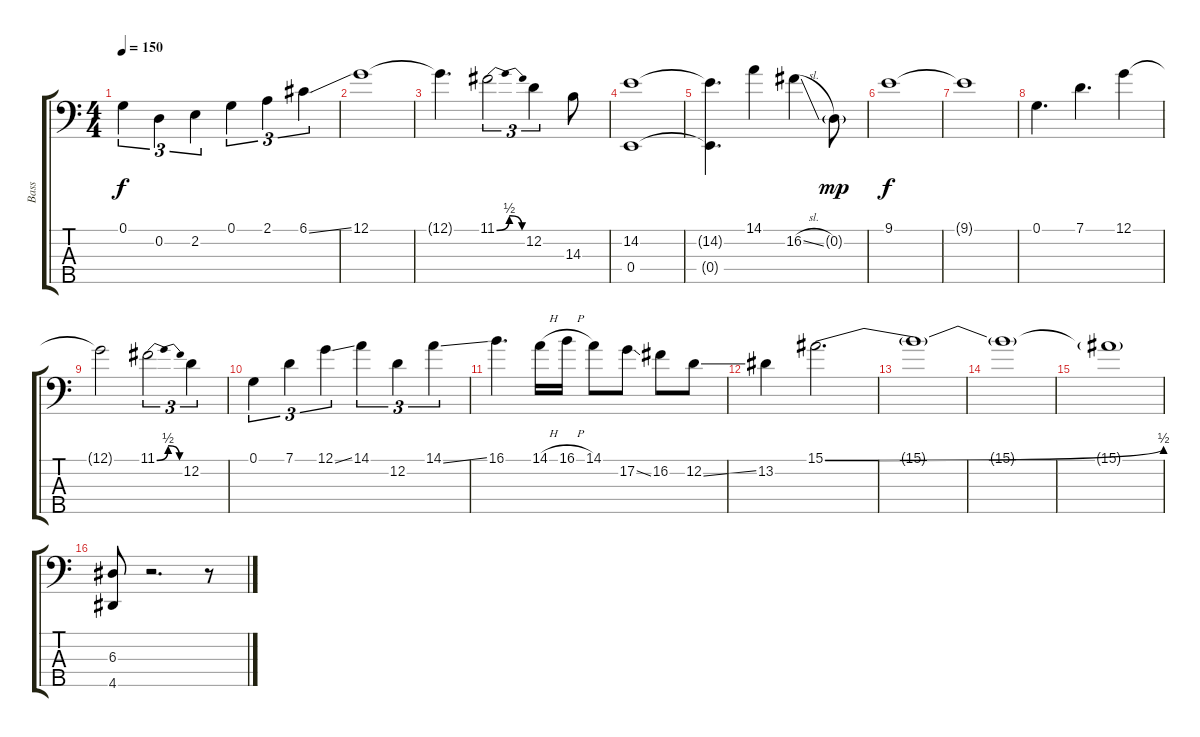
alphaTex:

\track ("Bass" "Bass") {instrument fretlessbass}
\staff {score tabs}
\tuning (G2 D2 A1 E1 B0) {hide}
\ts (4 4)
\tempo 150
\clef f4
\ks c
0.1{t}.4{tu (3 2) dy f} 0.2.4{tu (3 2)} 2.2.4{tu (3 2)} 0.1.4{tu (3 2)} 2.1.4{tu (3 2)} 6.1{ss}.4{tu (3 2)} |
12.1.1 |
12.1{t}.4{d} 11.1{be (bendrelease 0 0 30 2 30 2 60 0)}.2{tu (3 2)} 12.2.4{tu (3 2)} 14.3.8 |
(14.2 0.4).1 |
(14.2{t} 0.4{t}).4{d} 14.1.4 16.2{sl}.4 0.2{g}.8{dy mp} |
9.1.1{dy f} |
9.1{t}.1 |
0.1.4{d} 7.1.4{d} 12.1.4 |
12.1{t}.2 11.1{be (bendrelease 0 0 30 2 30 2 60 0)}.2{tu (3 2)} 12.2.4{tu (3 2)} |
0.1.4{tu (3 2)} 7.1.4{tu (3 2)} 12.1{ss}.4{tu (3 2)} 14.1.4{tu (3 2)} 12.2.4{tu (3 2)} 14.1{ss}.4{tu (3 2)} |
16.1.4{d} 14.1{h}.16 16.1{h}.16 14.1.8 17.2{ss}.8 16.2.8 12.2{ss}.8 |
13.2.4 15.1{be (bend 0 0 60 2)}.2{d volume 0} |
15.1{t}.1 |
15.1{t}.1 |
15.1{t}.1 |
(6.3 4.5).8{volume 15} r.2{d} r.8
